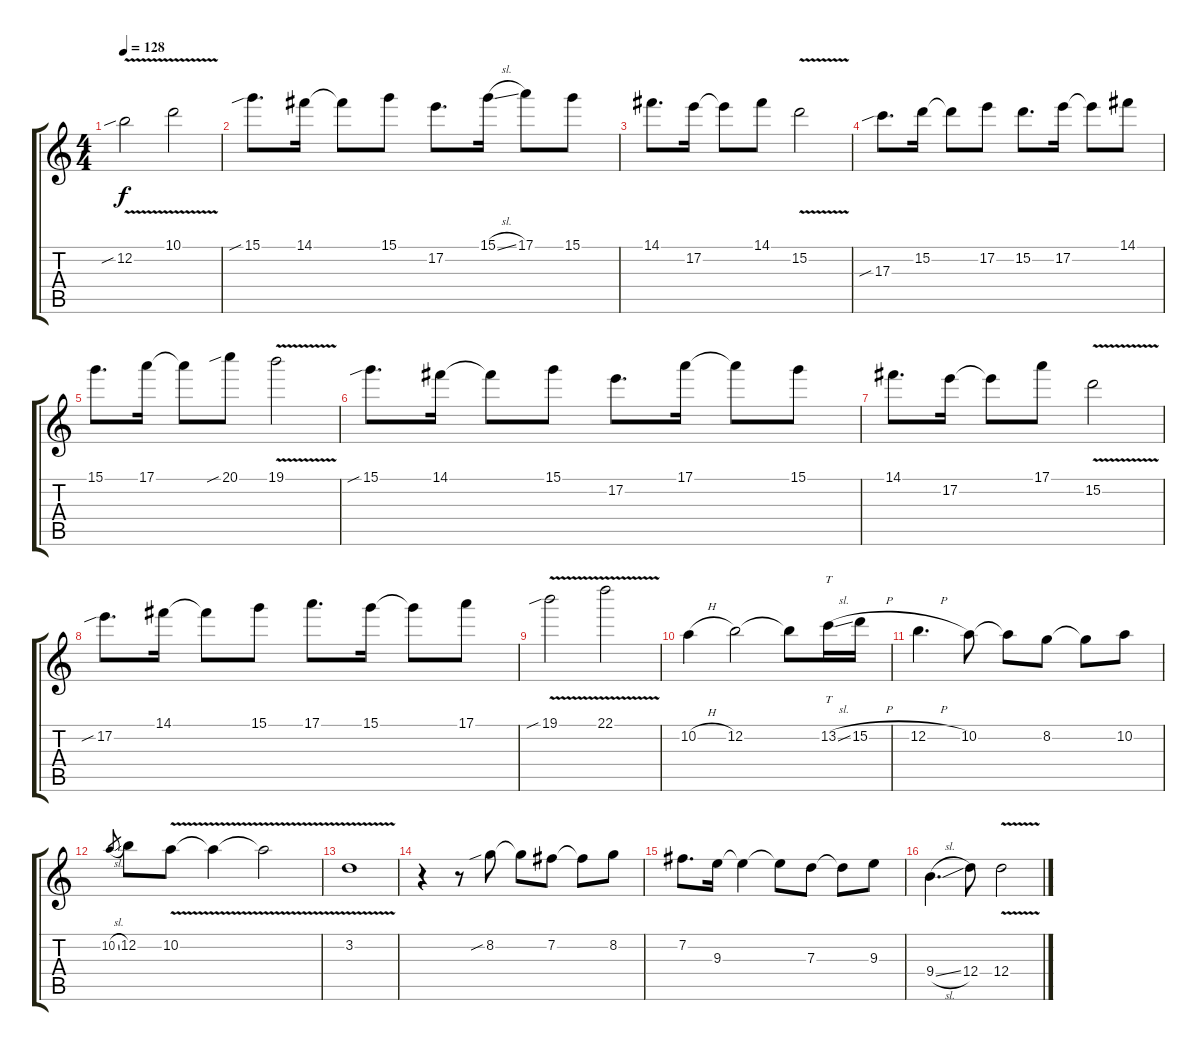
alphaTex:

\track "" {instrument distortionguitar}
\staff {score tabs}
\tuning (E4 B3 G3 D3 A2 E2) {hide}
\ts (4 4)
\tempo 128
\clef g2
\ks c
12.2{v sib}.2{dy f} 10.1{v}.2 |
15.1{sib}.8{d} 14.1.16 14.1{t}.8 15.1.8 17.2.8{d} 15.1{sl}.16 17.1.8 15.1.8 |
14.1.8{d} 17.2.16 17.2{t}.8 14.1.8 15.2{v}.2 |
17.3{sib}.8{d} 15.2.16 15.2{t}.8 17.2.8 15.2.8{d} 17.2.16 17.2{t}.8 14.1.8 |
15.1.8{d} 17.1.16 17.1{t}.8 20.1{sib}.8 19.1{v}.2 |
15.1{sib}.8{d} 14.1.16 14.1{t}.8 15.1.8 17.2.8{d} 17.1.16 17.1{t}.8 15.1.8 |
14.1.8{d} 17.2.16 17.2{t}.8 17.1.8 15.2{v}.2 |
17.2{sib}.8{d} 14.1.16 14.1{t}.8 15.1.8 17.1.8{d} 15.1.16 15.1{t}.8 17.1.8 |
19.1{v sib}.2 22.1{v}.2 |
10.2{h}.4 12.2.2 12.2{t}.8 13.2{sl}.16{tt} 15.2{h}.16 |
12.2{h}.4{d} 10.2.8 10.2{t}.8 8.2.8 8.2{t}.8 10.2.8 |
10.2{sl}.8{gr} 12.2.8 10.2{v}.8 10.2{v t}.4 10.2{v t}.2 |
3.2{v}.1 |
r.4 r.8 8.2{sib}.8 8.2{t}.8 7.2.8 7.2{t}.8 8.2.8 |
7.2.8{d} 9.3.16 9.3{t}.4 9.3{t}.8 7.3.8 7.3{t}.8 9.3.8 |
9.4{sl}.4{d} 12.4.8 12.4{v}.2
